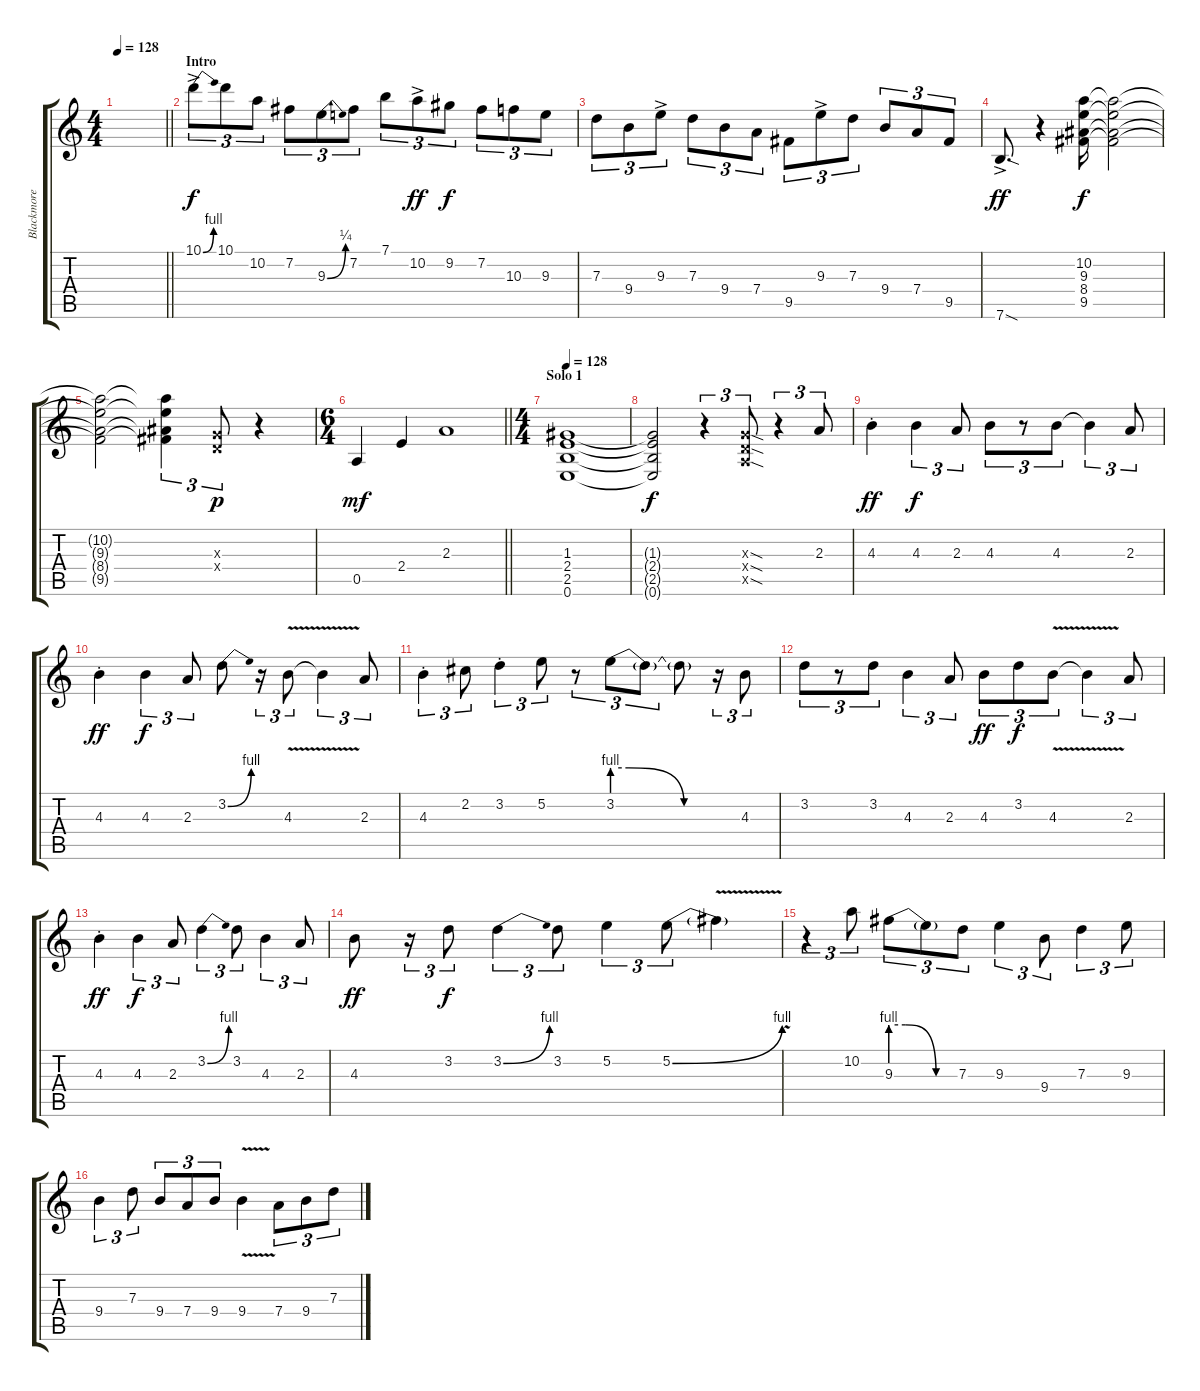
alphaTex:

\track ("Blackmore" "Blackmore") {instrument overdrivenguitar}
\staff {score tabs}
\tuning (E4 B3 G3 D3 A2 E2) {hide}
\ts (4 4)
\tempo 128
\clef g2
\barLineRight lightlight
\ks c
|
\section ("" "Intro")
10.1{be (bend 0 0 60 4) ac}.8{tu (3 2)} 10.1.8{tu (3 2) dy f} 10.2.8{tu (3 2)} 7.2.8{tu (3 2)} 9.3{be (bend 0 0 60 1)}.8{tu (3 2)} 7.2.8{tu (3 2)} 7.1.8{tu (3 2)} 10.2{ac}.8{tu (3 2) dy ff} 9.2.8{tu (3 2) dy f} 7.2.8{tu (3 2)} 10.3.8{tu (3 2)} 9.3.8{tu (3 2)} |
7.3.8{tu (3 2)} 9.4.8{tu (3 2)} 9.3{ac}.8{tu (3 2)} 7.3.8{tu (3 2)} 9.4.8{tu (3 2)} 7.4.8{tu (3 2)} 9.5.8{tu (3 2)} 9.3{ac}.8{tu (3 2)} 7.3.8{tu (3 2)} 9.4.8{tu (3 2)} 7.4.8{tu (3 2)} 9.5.8{tu (3 2)} |
7.6{sod ac}.8{d dy ff} r.4 (10.2 9.3 8.4 9.5).16{dy f} (10.2{t} 9.3{t} 8.4{t} 9.5{t}).2 |
(10.2{t} 9.3{t} 8.4{t} 9.5{t}).2 (10.2{t} 9.3{t} 8.4{t} 9.5{t}).4{tu (3 2)} (0.3{x} 0.4{x}).8{tu (3 2) dy p} r.4 |
\ts (6 4)
\barLineRight lightlight
0.5.4{dy mf} 2.4.4 2.3.1 |
\ts (4 4)
\section ("" "Solo 1")
\tempo 128
(1.3 2.4 2.5 0.6).1 |
(1.3{t} 2.4{t} 2.5{t} 0.6{t}).2{dy f} r.4{tu (3 2)} (0.3{sod x} 0.4{sod x} 0.5{sod x}).8{tu (3 2)} r.4{tu (3 2)} 2.3.8{tu (3 2) volume 14} |
4.3{st}.4{dy ff} 4.3.4{tu (3 2) dy f} 2.3.8{tu (3 2)} 4.3.8{tu (3 2)} r.8{tu (3 2)} 4.3.8{tu (3 2)} 4.3{t}.4{tu (3 2)} 2.3.8{tu (3 2)} |
4.3{st}.4{dy ff} 4.3.4{tu (3 2) dy f} 2.3.8{tu (3 2)} 3.2{be (bend 0 0 60 4)}.8 r.16{tu (3 2)} 4.3{v}.8{tu (3 2)} 4.3{t}.4{tu (3 2)} 2.3.8{tu (3 2)} |
4.3{st}.4{tu (3 2)} 2.2.8{tu (3 2)} 3.2{st}.4{tu (3 2)} 5.2.8{tu (3 2)} r.8{tu (3 2)} 3.2{be (custom 0 4 10 4 43 0 60 0)}.8{tu (3 2)} 3.2{t}.8{tu (3 2)} 3.2{t}.8 r.16{tu (3 2)} 4.3.8{tu (3 2)} |
3.2.8{tu (3 2)} r.8{tu (3 2)} 3.2.8{tu (3 2)} 4.3.4{tu (3 2)} 2.3.8{tu (3 2)} 4.3.8{tu (3 2) dy ff} 3.2.8{tu (3 2) dy f} 4.3{v}.8{tu (3 2)} 4.3{t}.4{tu (3 2)} 2.3.8{tu (3 2)} |
4.3{st}.4{dy ff} 4.3.4{tu (3 2) dy f} 2.3.8{tu (3 2)} 3.2{be (bend 0 0 60 4)}.4{tu (3 2)} 3.2.8{tu (3 2)} 4.3.4{tu (3 2)} 2.3.8{tu (3 2)} |
4.3.8{dy ff} r.16{tu (3 2)} 3.2.8{tu (3 2) dy f} 3.2{be (bend 0 0 60 4)}.4{tu (3 2)} 3.2.8{tu (3 2)} 5.2.4{tu (3 2)} 5.2{be (bend 0 0 60 4)}.8{tu (3 2)} 5.2{v t}.4 |
r.4{tu (3 2)} 10.2.8{tu (3 2)} 9.3{be (custom 0 4 13 4 40 0 60 0)}.8{tu (3 2)} 9.3{t}.8{tu (3 2)} 7.3.8{tu (3 2)} 9.3.4{tu (3 2)} 9.4.8{tu (3 2)} 7.3.4{tu (3 2)} 9.3.8{tu (3 2)} |
9.4.4{tu (3 2)} 7.3.8{tu (3 2)} 9.4.8{tu (3 2)} 7.4.8{tu (3 2)} 9.4.8{tu (3 2)} 9.4{v}.4 7.4.8{tu (3 2)} 9.4.8{tu (3 2)} 7.3.8{tu (3 2)}
